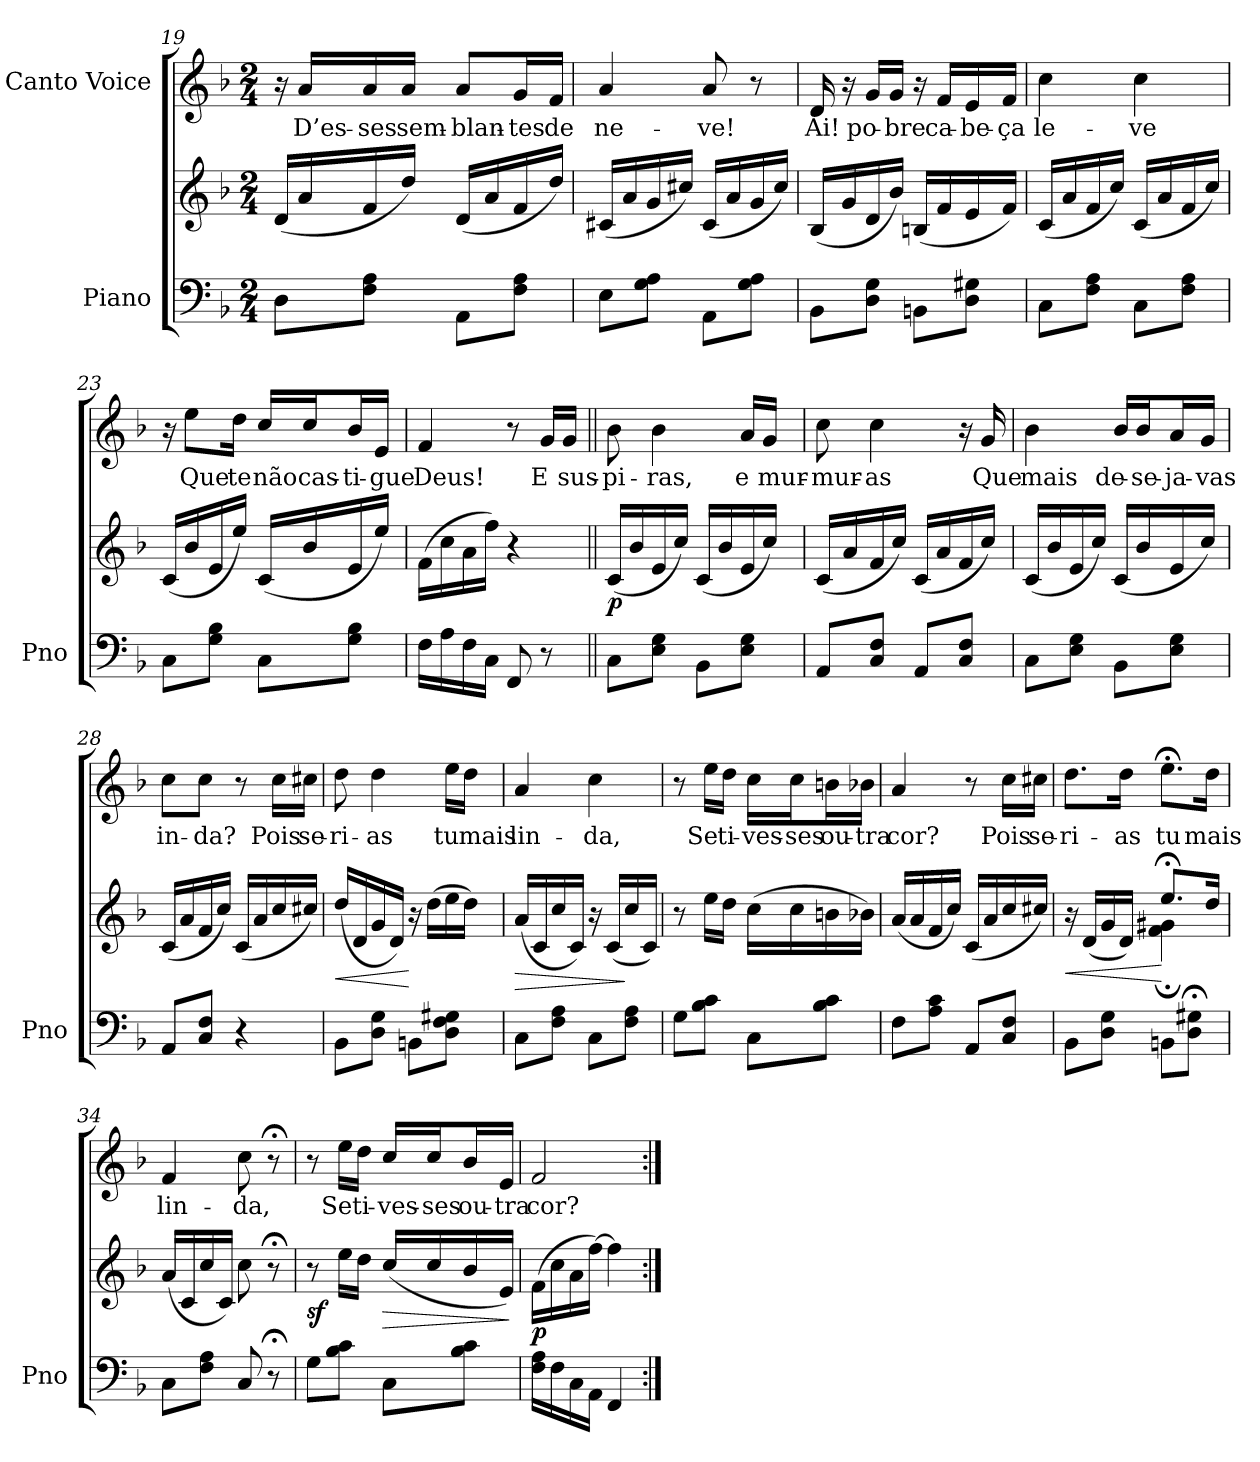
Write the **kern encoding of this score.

**kern	**kern	**dynam	**kern	**text
*part2	*part2	*part2	*part1	*part1
*staff3	*staff2	*staff2/3	*staff1	*staff1
*I"Piano	*	*	*I"Canto Voice	*
*I'Pno	*	*	*	*
*clefF4	*clefG2	*	*clefG2	*
*k[b-]	*k[b-]	*	*k[b-]	*
*M2/4	*M2/4	*	*M2/4	*
=19	=19	=19	=19	=19
8D\L	(16d/LL	.	16r	.
.	16a/	.	16a/LL	D’es-
8F\ 8A\J	16f/	.	16a/	-ses
.	16dd/JJ)	.	16a/JJ	sem-
8AA\L	(16d/LL	.	8a/L	-blan-
.	16a/	.	.	.
8F\ 8A\J	16f/	.	16g/L	-tes
.	16dd/JJ)	.	16f/JJ	de
=20	=20	=20	=20	=20
8E\L	(16c#X/LL	.	4a/	ne-
.	16a/	.	.	.
8G\ 8A\J	16g/	.	.	.
.	16cc#X/JJ)	.	.	.
8AA\L	(16c#/LL	.	8a/	-ve!
.	16a/	.	.	.
8G\ 8A\J	16g/	.	8r	.
.	16cc#/JJ)	.	.	.
=21	=21	=21	=21	=21
8BB-\L	(16B-/LL	.	16d/	Ai!
.	16g/	.	16r	.
8D\ 8G\J	16d/	.	16g/LL	po-
.	16b-/JJ)	.	16g/JJ	-bre
8BBn\L	(16Bn/LL	.	16r	.
.	16f/	.	16f/LL	ca-
8D\ 8G#X\J	16e/	.	16e/	-be-
.	16f/JJ)	.	16f/JJ	-ça
=22	=22	=22	=22	=22
8C\L	(16c/LL	.	4cc\	le-
.	16a/	.	.	.
8F\ 8A\J	16f/	.	.	.
.	16cc/JJ)	.	.	.
8C\L	(16c/LL	.	4cc\	-ve
.	16a/	.	.	.
8F\ 8A\J	16f/	.	.	.
.	16cc/JJ)	.	.	.
=23	=23	=23	=23	=23
8C\L	(16c/LL	.	16r	.
.	16b-/	.	8ee\L	Que
8G\ 8B-\J	16e/	.	.	.
.	16ee/JJ)	.	16dd\Jk	te
8C\L	(16c/LL	.	16cc/LL	não
.	16b-/	.	16cc/J	cas-
8G\ 8B-\J	16e/	.	16b-/L	-ti-
.	16ee/JJ)	.	16e/JJ	-gue
=24	=24	=24	=24	=24
16F\LL	(16f\LL	.	4f/	Deus!
16A\	16cc\	.	.	.
16F\	16a\	.	.	.
16C\JJ	16ff\JJ)	.	.	.
8FF/	4r	.	8r	.
8r	.	.	16g/LL	E
.	.	.	16g/JJ	sus-
=25||	=25||	=25||	=25||	=25||
!	!	!LO:DY:b	!	!
8C\L	(16c/LL	p	8b-\	-pi-
.	16b-/	.	.	.
8E\ 8G\J	16e/	.	4b-\	-ras,
.	16cc/JJ)	.	.	.
8BB-\L	(16c/LL	.	.	.
.	16b-/	.	.	.
8E\ 8G\J	16e/	.	16a/LL	e
.	16cc/JJ)	.	16g/JJ	mur-
=26	=26	=26	=26	=26
8AA/L	(16c/LL	.	8cc\	-mur-
.	16a/	.	.	.
8C/ 8F/J	16f/	.	4cc\	-as
.	16cc/JJ)	.	.	.
8AA/L	(16c/LL	.	.	.
.	16a/	.	.	.
8C/ 8F/J	16f/	.	16r	.
.	16cc/JJ)	.	16g/	Que
=27	=27	=27	=27	=27
8C\L	(16c/LL	.	4b-\	mais
.	16b-/	.	.	.
8E\ 8G\J	16e/	.	.	.
.	16cc/JJ)	.	.	.
8BB-\L	(16c/LL	.	16b-/LL	de-
.	16b-/	.	16b-/J	-se-
8E\ 8G\J	16e/	.	16a/L	-ja-
.	16cc/JJ)	.	16g/JJ	-vas
=28	=28	=28	=28	=28
8AA/L	(16c/LL	.	8cc\L	in-
.	16a/	.	.	.
8C/ 8F/J	16f/	.	8cc\J	-da?
.	16cc/JJ)	.	.	.
4r	(16c/LL	.	8r	.
.	16a/	.	.	.
.	16cc/	.	16cc\LL	Pois
.	16cc#X/JJ)	.	16cc#X\JJ	se-
=29	=29	=29	=29	=29
!	!	!LO:HP:b	!	!
8BB-\L	(16dd/LL	<	8dd\	-ri-
.	16d/	.	.	.
8D\ 8G\J	16g/	.	4dd\	-as
.	16d/JJ)	.	.	.
8BBn\L	16r	[	.	.
.	(16dd\LL	.	.	.
8D\ 8F\ 8G#X\J	16ee\	.	16ee\LL	tu
.	16dd\JJ)	.	16dd\JJ	mais
=30	=30	=30	=30	=30
!	!	!LO:HP:b	!	!
8C\L	(16a/LL	>	4a/	lin-
.	16c/	.	.	.
8F\ 8A\J	16cc/	.	.	.
.	16c/JJ)	.	.	.
8C\L	16r	.	4cc\	-da,
.	(16c/LL	.	.	.
8F\ 8A\J	16cc/	]	.	.
.	16c/JJ)	.	.	.
=31	=31	=31	=31	=31
8G\L	8r	.	8r	.
8B-\ 8c\J	16ee\LL	.	16ee\LL	Se
.	16dd\JJ	.	16dd\JJ	ti-
8C\L	(16cc\LL	.	16cc\LL	-ves-
.	16cc\	.	16cc\J	-ses
8B-\ 8c\J	16bn\	.	16bn\L	ou-
.	16b-X\JJ)	.	16b-X\JJ	-tra
=32	=32	=32	=32	=32
8F\L	(16a/LL	.	4a/	cor?
.	16a/	.	.	.
8A\ 8c\J	16f/	.	.	.
.	16cc/JJ)	.	.	.
8AA/L	(16c/LL	.	8r	.
.	16a/	.	.	.
8C/ 8F/J	16cc/	.	16cc\LL	Pois
.	16cc#X/JJ)	.	16cc#X\JJ	se-
=33	=33	=33	=33	=33
!	!	!LO:HP:b	!	!
*	*^	*	*	*
8BB-\L	16r	4ryy	<	8.dd\L	-ri-
.	(16d/LL	.	.	.	.
8D\ 8G\J	16g/	.	.	.	.
.	16d/JJ)	.	.	16dd\Jk	-as
8BBn\L	8.ee;</L	4f\; 4g#X\;	[	8.ee;<\L	tu
8D\;< 8G#X\;<J	.	.	.	.	.
.	16dd/Jk	.	.	16dd\Jk	mais
*	*v	*v	*	*	*
=34	=34	=34	=34	=34
8C\L	(16a/LL	.	4f/	lin-
.	16c/	.	.	.
8F\ 8A\J	16cc/	.	.	.
.	16c/JJ)	.	.	.
8C/	8cc\	.	8cc\	-da,
8r;<	8r;<	.	8r;<	.
=35	=35	=35	=35	=35
!	!	!LO:DY:b	!	!
8G\L	8r	sf	8r	.
8B-\ 8c\J	16ee\LL	.	16ee\LL	Se
.	16dd\JJ	.	16dd\JJ	ti-
!	!	!LO:HP:b	!	!
8C\L	(16cc/LL	>	16cc/LL	-ves-
.	16cc/	.	16cc/J	-ses
8B-\ 8c\J	16b-/	.	16b-/L	ou-
.	16e/JJ)	.	16e/JJ	-tra
.	.	]	.	.
=36	=36	=36	=36	=36
!	!	!LO:DY:b	!	!
16F\ 16A\LL	(16f\LL	p	2f/	cor?
16F\	16cc\	.	.	.
16C\	16a\	.	.	.
16AA\JJ	[16ff\JJ)	.	.	.
4FF/	4ff\]	.	.	.
=:|!	=:|!	=:|!	=:|!	=:|!
*-	*-	*-	*-	*-
